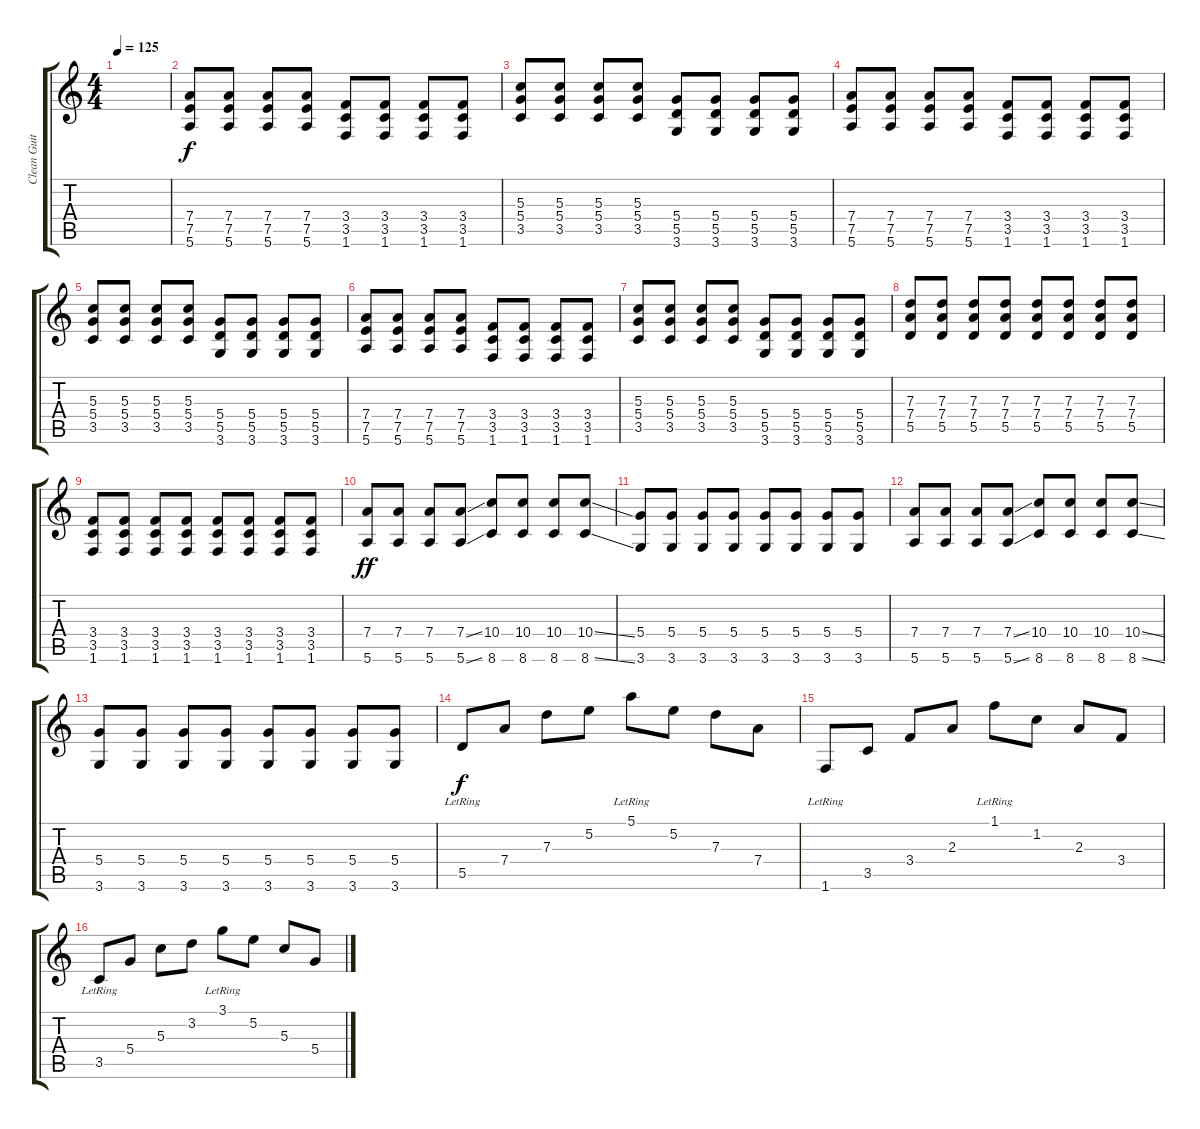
\track ("Clean Guitar" "Clean Guit") {instrument acousticguitarsteel}
\staff {score tabs}
\tuning (E4 B3 G3 D3 A2 E2) {hide}
\ts (4 4)
\tempo 125
\clef g2
\ks c
|
(7.4 7.5 5.6).8{instrument distortionguitar} (7.4 7.5 5.6).8 (7.4 7.5 5.6).8 (7.4 7.5 5.6).8 (3.4 3.5 1.6).8 (3.4 3.5 1.6).8 (3.4 3.5 1.6).8 (3.4 3.5 1.6).8 |
(5.3 5.4 3.5).8 (5.3 5.4 3.5).8 (5.3 5.4 3.5).8 (5.3 5.4 3.5).8 (5.4 5.5 3.6).8 (5.4 5.5 3.6).8 (5.4 5.5 3.6).8 (5.4 5.5 3.6).8 |
(7.4 7.5 5.6).8 (7.4 7.5 5.6).8 (7.4 7.5 5.6).8 (7.4 7.5 5.6).8 (3.4 3.5 1.6).8 (3.4 3.5 1.6).8 (3.4 3.5 1.6).8 (3.4 3.5 1.6).8 |
(5.3 5.4 3.5).8 (5.3 5.4 3.5).8 (5.3 5.4 3.5).8 (5.3 5.4 3.5).8 (5.4 5.5 3.6).8 (5.4 5.5 3.6).8 (5.4 5.5 3.6).8 (5.4 5.5 3.6).8 |
(7.4 7.5 5.6).8 (7.4 7.5 5.6).8 (7.4 7.5 5.6).8 (7.4 7.5 5.6).8 (3.4 3.5 1.6).8 (3.4 3.5 1.6).8 (3.4 3.5 1.6).8 (3.4 3.5 1.6).8 |
(5.3 5.4 3.5).8 (5.3 5.4 3.5).8 (5.3 5.4 3.5).8 (5.3 5.4 3.5).8 (5.4 5.5 3.6).8 (5.4 5.5 3.6).8 (5.4 5.5 3.6).8 (5.4 5.5 3.6).8 |
(7.3 7.4 5.5).8 (7.3 7.4 5.5).8 (7.3 7.4 5.5).8 (7.3 7.4 5.5).8 (7.3 7.4 5.5).8 (7.3 7.4 5.5).8 (7.3 7.4 5.5).8 (7.3 7.4 5.5).8 |
(3.4 3.5 1.6).8 (3.4 3.5 1.6).8 (3.4 3.5 1.6).8 (3.4 3.5 1.6).8 (3.4 3.5 1.6).8 (3.4 3.5 1.6).8 (3.4 3.5 1.6).8 (3.4 3.5 1.6).8 |
(7.4 5.6).8{dy ff} (7.4 5.6).8 (7.4 5.6).8 (7.4{ss} 5.6{ss}).8 (10.4 8.6).8 (10.4 8.6).8 (10.4 8.6).8 (10.4{ss} 8.6{ss}).8 |
(5.4 3.6).8 (5.4 3.6).8 (5.4 3.6).8 (5.4 3.6).8 (5.4 3.6).8 (5.4 3.6).8 (5.4 3.6).8 (5.4 3.6).8 |
(7.4 5.6).8 (7.4 5.6).8 (7.4 5.6).8 (7.4{ss} 5.6{ss}).8 (10.4 8.6).8 (10.4 8.6).8 (10.4 8.6).8 (10.4{ss} 8.6{ss}).8 |
(5.4 3.6).8 (5.4 3.6).8 (5.4 3.6).8 (5.4 3.6).8 (5.4 3.6).8 (5.4 3.6).8 (5.4 3.6).8 (5.4 3.6).8 |
5.5{lr}.8{dy f balance 8 instrument acousticguitarsteel} 7.4.8 7.3.8 5.2.8 5.1{lr}.8 5.2.8 7.3.8 7.4.8 |
1.6{lr}.8 3.5.8 3.4.8 2.3.8 1.1{lr}.8 1.2.8 2.3.8 3.4.8 |
3.5{lr}.8 5.4.8 5.3.8 3.2.8 3.1{lr}.8 5.2.8 5.3.8 5.4.8
